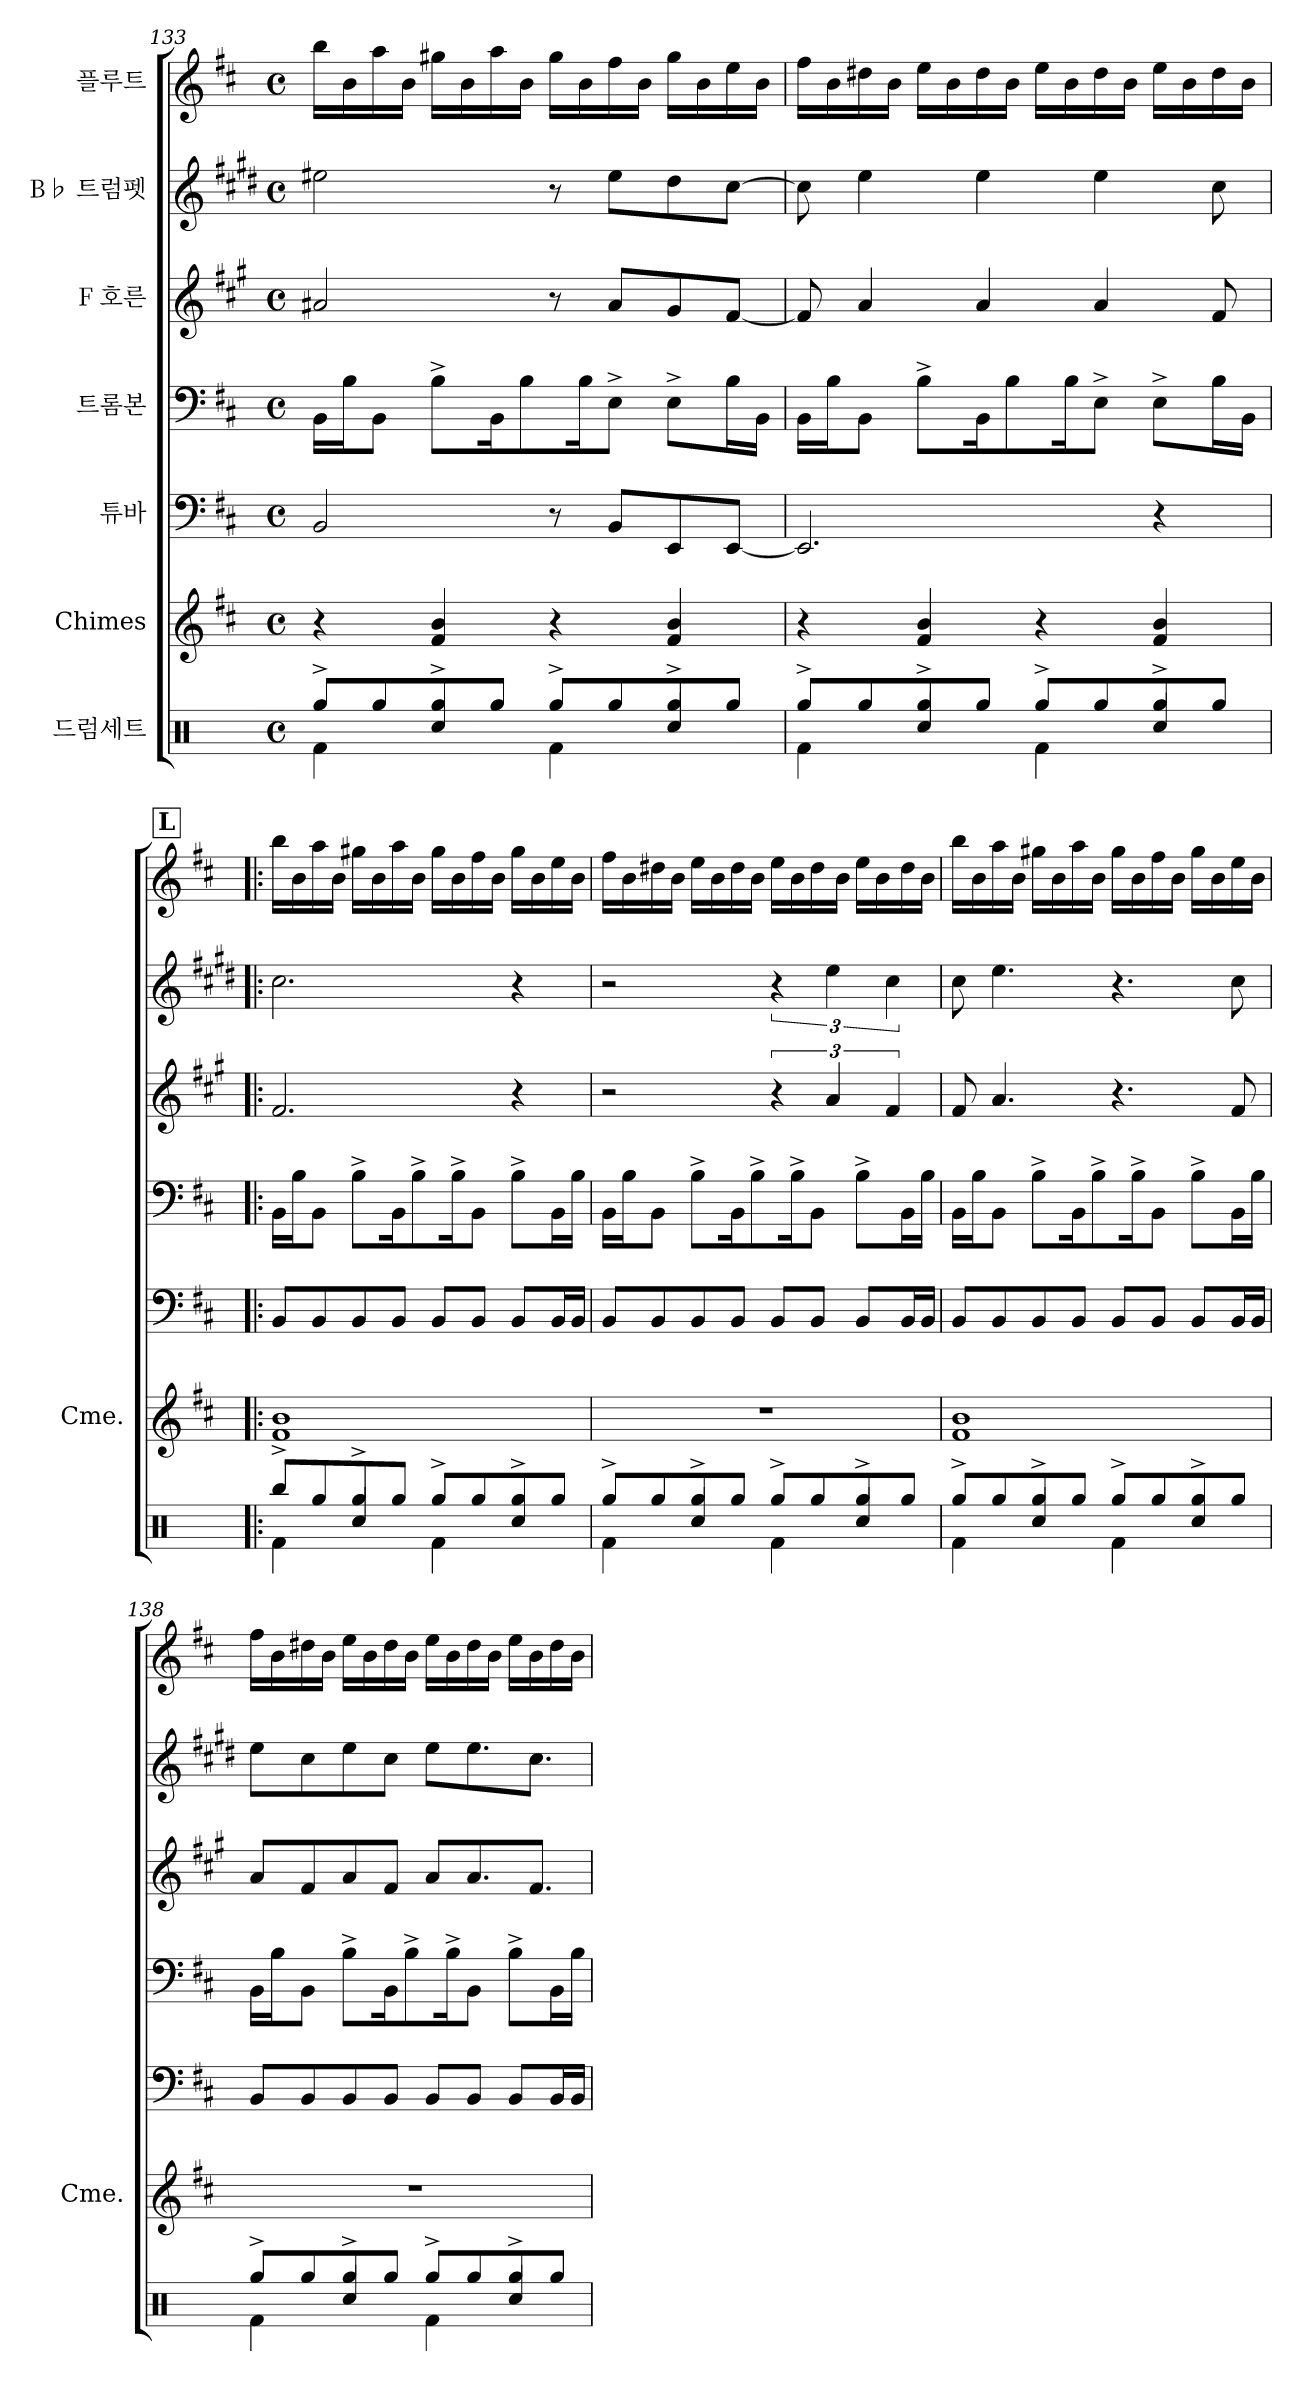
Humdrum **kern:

**kern	**kern	**kern	**kern	**kern	**kern	**kern
*part7	*part6	*part5	*part4	*part3	*part2	*part1
*staff7	*staff6	*staff5	*staff4	*staff3	*staff2	*staff1
*I"드럼세트	*I"Chimes	*I"튜바	*I"트롬본	*I"F 호른	*I"B♭ 트럼펫	*I"플루트
*	*I'Cme.	*	*	*	*	*
!!LO:PB:g=z
*clefX	*clefG2	*clefF4	*clefF4	*clefG2	*clefG2	*clefG2
*	*	*	*	*ITrd4c7	*ITrd1c2	*
*k[]	*k[f#c#]	*k[f#c#]	*k[f#c#]	*k[f#c#]	*k[f#c#]	*k[f#c#]
*M4/4	*M4/4	*M4/4	*M4/4	*M4/4	*M4/4	*M4/4
*met(c)	*met(c)	*met(c)	*met(c)	*met(c)	*met(c)	*met(c)
=133	=133	=133	=133	=133	=133	=133
*^	*	*	*	*	*	*
*	*^	*	*	*	*	*	*
8Rgg^/L	4Rf\	4ryy	4r	2BB/	16BB\LL	2d#X/	2dd#X\	16bb\LL
.	.	.	.	.	16B\J	.	.	16b\
8Rgg/	.	.	.	.	8BB\J	.	.	16aa\
.	.	.	.	.	.	.	.	16b\JJ
8Rgg^/	4ryy	4Rcc/	4f#/ 4b/	.	8B^\L	.	.	16gg#X\LL
.	.	.	.	.	.	.	.	16b\
8Rgg/J	.	.	.	.	16BB\K	.	.	16aa\
.	.	.	.	.	8B\	.	.	16b\JJ
8Rgg^/L	4Rf\	4ryy	4r	8r	.	8r	8r	16gg#\LL
.	.	.	.	.	16B\K	.	.	16b\
8Rgg/	.	.	.	8BB/L	8E^\J	8d#/L	8dd#\L	16ff#\
.	.	.	.	.	.	.	.	16b\JJ
8Rgg^/	4ryy	4Rcc/	4f#/ 4b/	8EE/	8E^\L	8c#/	8cc#\	16gg#\LL
.	.	.	.	.	.	.	.	16b\
8Rgg/J	.	.	.	[8EE/J	16B\L	[8B/J	[8b\J	16ee\
.	.	.	.	.	16BB\JJ	.	.	16b\JJ
=134	=134	=134	=134	=134	=134	=134	=134	=134
8Rgg^/L	4Rf\	4ryy	4r	2.EE/]	16BB\LL	8B/]	8b\]	16ff#\LL
.	.	.	.	.	16B\J	.	.	16b\
8Rgg/	.	.	.	.	8BB\J	4d/	4dd\	16dd#X\
.	.	.	.	.	.	.	.	16b\JJ
8Rgg^/	4ryy	4Rcc/	4f#/ 4b/	.	8B^\L	.	.	16ee\LL
.	.	.	.	.	.	.	.	16b\
8Rgg/J	.	.	.	.	16BB\K	4d/	4dd\	16dd#\
.	.	.	.	.	8B\	.	.	16b\JJ
8Rgg^/L	4Rf\	4ryy	4r	.	.	.	.	16ee\LL
.	.	.	.	.	16B\K	.	.	16b\
8Rgg/	.	.	.	.	8E^\J	4d/	4dd\	16dd#\
.	.	.	.	.	.	.	.	16b\JJ
8Rgg^/	4ryy	4Rcc/	4f#/ 4b/	4r	8E^\L	.	.	16ee\LL
.	.	.	.	.	.	.	.	16b\
8Rgg/J	.	.	.	.	16B\L	8B/	8b\	16dd#\
.	.	.	.	.	16BB\JJ	.	.	16b\JJ
!!LO:PB:g=z
!!LO:REH:place=s1:a:B:fs=14:t=L
=135!|:	=135!|:	=135!|:	=135!|:	=135!|:	=135!|:	=135!|:	=135!|:	=135!|:
8Rbb^/L	4Rf\	4ryy	1f# 1b	8BB/L	16BB\LL	2.B/	2.b\	16bb\LL
.	.	.	.	.	16B\J	.	.	16b\
8Rgg/	.	.	.	8BB/	8BB\J	.	.	16aa\
.	.	.	.	.	.	.	.	16b\JJ
8Rgg^/	4ryy	4Rcc/	.	8BB/	8B^\L	.	.	16gg#X\LL
.	.	.	.	.	.	.	.	16b\
8Rgg/J	.	.	.	8BB/J	16BB\K	.	.	16aa\
.	.	.	.	.	8B^\	.	.	16b\JJ
8Rgg^/L	4Rf\	4ryy	.	8BB/L	.	.	.	16gg#\LL
.	.	.	.	.	16B^\K	.	.	16b\
8Rgg/	.	.	.	8BB/J	8BB\J	.	.	16ff#\
.	.	.	.	.	.	.	.	16b\JJ
8Rgg^/	4ryy	4Rcc/	.	8BB/L	8B^\L	4r	4r	16gg#\LL
.	.	.	.	.	.	.	.	16b\
8Rgg/J	.	.	.	16BB/L	16BB\L	.	.	16ee\
.	.	.	.	16BB/JJ	16B\JJ	.	.	16b\JJ
=136	=136	=136	=136	=136	=136	=136	=136	=136
8Rgg^/L	4Rf\	4ryy	1r	8BB/L	16BB\LL	2r	2r	16ff#\LL
.	.	.	.	.	16B\J	.	.	16b\
8Rgg/	.	.	.	8BB/	8BB\J	.	.	16dd#X\
.	.	.	.	.	.	.	.	16b\JJ
8Rgg^/	4ryy	4Rcc/	.	8BB/	8B^\L	.	.	16ee\LL
.	.	.	.	.	.	.	.	16b\
8Rgg/J	.	.	.	8BB/J	16BB\K	.	.	16dd#\
.	.	.	.	.	8B^\	.	.	16b\JJ
8Rgg^/L	4Rf\	4ryy	.	8BB/L	.	6r	6r	16ee\LL
.	.	.	.	.	16B^\K	.	.	16b\
8Rgg/	.	.	.	8BB/J	8BB\J	.	.	16dd#\
.	.	.	.	.	.	6d/	6dd\	.
.	.	.	.	.	.	.	.	16b\JJ
8Rgg^/	4ryy	4Rcc/	.	8BB/L	8B^\L	.	.	16ee\LL
.	.	.	.	.	.	.	.	16b\
.	.	.	.	.	.	6B/	6b\	.
8Rgg/J	.	.	.	16BB/L	16BB\L	.	.	16dd#\
.	.	.	.	16BB/JJ	16B\JJ	.	.	16b\JJ
!!LO:PB:g=z
=137	=137	=137	=137	=137	=137	=137	=137	=137
8Rgg^/L	4Rf\	4ryy	1f# 1b	8BB/L	16BB\LL	8B/	8b\	16bb\LL
.	.	.	.	.	16B\J	.	.	16b\
8Rgg/	.	.	.	8BB/	8BB\J	4.d/	4.dd\	16aa\
.	.	.	.	.	.	.	.	16b\JJ
8Rgg^/	4ryy	4Rcc/	.	8BB/	8B^\L	.	.	16gg#X\LL
.	.	.	.	.	.	.	.	16b\
8Rgg/J	.	.	.	8BB/J	16BB\K	.	.	16aa\
.	.	.	.	.	8B^\	.	.	16b\JJ
8Rgg^/L	4Rf\	4ryy	.	8BB/L	.	4.r	4.r	16gg#\LL
.	.	.	.	.	16B^\K	.	.	16b\
8Rgg/	.	.	.	8BB/J	8BB\J	.	.	16ff#\
.	.	.	.	.	.	.	.	16b\JJ
8Rgg^/	4ryy	4Rcc/	.	8BB/L	8B^\L	.	.	16gg#\LL
.	.	.	.	.	.	.	.	16b\
8Rgg/J	.	.	.	16BB/L	16BB\L	8B/	8b\	16ee\
.	.	.	.	16BB/JJ	16B\JJ	.	.	16b\JJ
=138	=138	=138	=138	=138	=138	=138	=138	=138
8Rgg^/L	4Rf\	4ryy	1r	8BB/L	16BB\LL	8d/L	8dd\L	16ff#\LL
.	.	.	.	.	16B\J	.	.	16b\
8Rgg/	.	.	.	8BB/	8BB\J	8B/	8b\	16dd#X\
.	.	.	.	.	.	.	.	16b\JJ
8Rgg^/	4ryy	4Rcc/	.	8BB/	8B^\L	8d/	8dd\	16ee\LL
.	.	.	.	.	.	.	.	16b\
8Rgg/J	.	.	.	8BB/J	16BB\K	8B/J	8b\J	16dd#\
.	.	.	.	.	8B^\	.	.	16b\JJ
8Rgg^/L	4Rf\	4ryy	.	8BB/L	.	8d/L	8dd\L	16ee\LL
.	.	.	.	.	16B^\K	.	.	16b\
8Rgg/	.	.	.	8BB/J	8BB\J	8.d/	8.dd\	16dd#\
.	.	.	.	.	.	.	.	16b\JJ
8Rgg^/	4ryy	4Rcc/	.	8BB/L	8B^\L	.	.	16ee\LL
.	.	.	.	.	.	8.B/J	8.b\J	16b\
8Rgg/J	.	.	.	16BB/L	16BB\L	.	.	16dd#\
.	.	.	.	16BB/JJ	16B\JJ	.	.	16b\JJ
*v	*v	*v	*	*	*	*	*	*
=	=	=	=	=	=	=
*-	*-	*-	*-	*-	*-	*-
